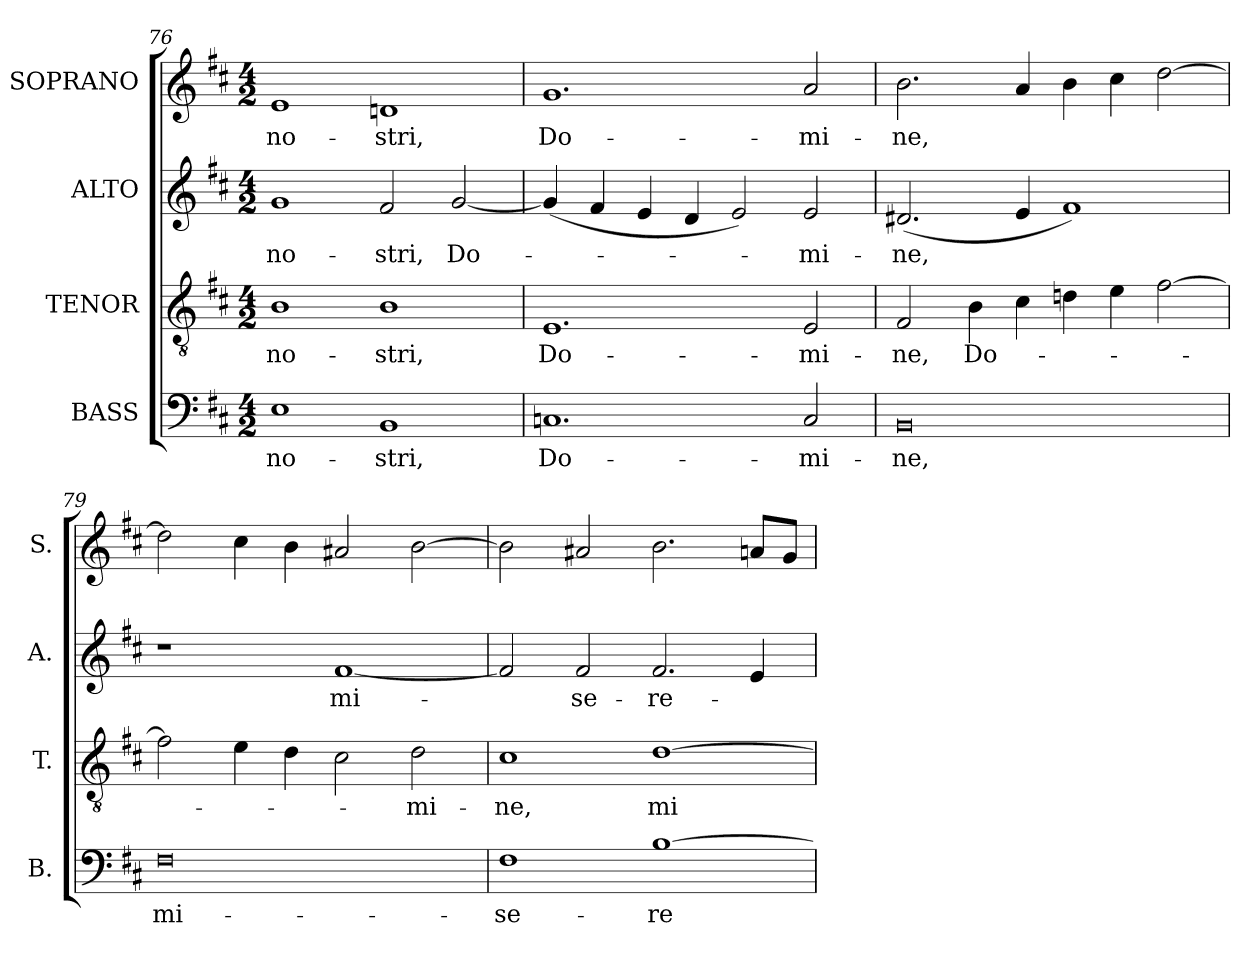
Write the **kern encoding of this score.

**kern	**text	**kern	**text	**kern	**text	**kern	**text
*part4	*part4	*part3	*part3	*part2	*part2	*part1	*part1
*staff4	*staff4	*staff3	*staff3	*staff2	*staff2	*staff1	*staff1
*I"BASS	*	*I"TENOR	*	*I"ALTO	*	*I"SOPRANO	*
*I'B.	*	*I'T.	*	*I'A.	*	*I'S.	*
*clefF4	*	*clefGv2	*	*clefG2	*	*clefG2	*
*	*	*ITrd7c12	*	*	*	*	*
*k[f#c#]	*	*k[f#c#]	*	*k[f#c#]	*	*k[f#c#]	*
*D:	*	*D:	*	*D:	*	*D:	*
*M4/2	*	*M4/2	*	*M4/2	*	*M4/2	*
=76	=76	=76	=76	=76	=76	=76	=76
!	!LO:LY:b:color=#000000	!	!	!	!	!	!
!	!	!	!LO:LY:b:color=#000000	!	!	!	!
!	!	!	!	!	!LO:LY:b:color=#000000	!	!
!	!	!	!	!	!	!	!LO:LY:b:color=#000000
1Ei	no-	1BBi	no-	1gi	no-	1ei	no-
!	!LO:LY:b:color=#000000	!	!	!	!	!	!
!	!	!	!LO:LY:b:color=#000000	!	!	!	!
!	!	!	!	!	!LO:LY:b:color=#000000	!	!
!	!	!	!	!	!	!	!LO:LY:b:color=#000000
1BBi	-stri,	1BBi	-stri,	2f#i/	-stri,	1dni	-stri,
!	!	!	!	!	!LO:LY:b:color=#000000	!	!
.	.	.	.	[2gi/	Do-	.	.
=77	=77	=77	=77	=77	=77	=77	=77
!	!LO:LY:b:color=#000000	!	!	!	!	!	!
!	!	!	!LO:LY:b:color=#000000	!	!	!	!
!	!	!	!	!	!	!	!LO:LY:b:color=#000000
1.Cni	Do-	1.EEi	Do-	(4gi/]	.	1.gi	Do-
.	.	.	.	4f#i/	.	.	.
.	.	.	.	4ei/	.	.	.
.	.	.	.	4di/	.	.	.
.	.	.	.	2ei/)	.	.	.
!	!LO:LY:b:color=#000000	!	!	!	!	!	!
!	!	!	!LO:LY:b:color=#000000	!	!	!	!
!	!	!	!	!	!LO:LY:b:color=#000000	!	!
!	!	!	!	!	!	!	!LO:LY:b:color=#000000
2Ci/	-mi-	2EEi/	-mi-	2ei/	-mi-	2ai/	-mi-
=78	=78	=78	=78	=78	=78	=78	=78
!	!LO:LY:b:color=#000000	!	!	!	!	!	!
!	!	!	!LO:LY:b:color=#000000	!	!	!	!
!	!	!	!	!	!LO:LY:b:color=#000000	!	!
!	!	!	!	!	!	!	!LO:LY:b:color=#000000
0BBi	-ne,	2FF#i/	-ne,	(2.d#Xi/	-ne,	2.bi\	-ne,
!	!	!	!LO:LY:b:color=#000000	!	!	!	!
.	.	4BBi\	Do-	.	.	.	.
.	.	4C#i\	.	4ei/	.	4ai/	.
.	.	4Dni\	.	1f#i)	.	4bi\	.
.	.	4Ei\	.	.	.	4cc#i\	.
.	.	[2F#i\	.	.	.	[2ddi\	.
=79	=79	=79	=79	=79	=79	=79	=79
!	!LO:LY:b:color=#000000	!	!	!	!	!	!
0F#i	mi-	2F#i\]	.	1r	.	2ddi\]	.
.	.	4Ei\	.	.	.	4cc#i\	.
.	.	4Di\	.	.	.	4bi\	.
!	!	!	!	!	!LO:LY:b:color=#000000	!	!
.	.	2C#i\	.	[1f#i	mi-	2a#Xi/	.
!	!	!	!LO:LY:b:color=#000000	!	!	!	!
.	.	2Di\	-mi-	.	.	[2bi\	.
=80	=80	=80	=80	=80	=80	=80	=80
!	!LO:LY:b:color=#000000	!	!	!	!	!	!
!	!	!	!LO:LY:b:color=#000000	!	!	!	!
!	!	!	!	!	!LO:LY:b:color=#000000	!	!
1F#i	-se-	1C#i	-ne,	2f#i/]	-­	2bi\]	.
!	!	!	!	!	!LO:LY:b:color=#000000	!	!
.	.	.	.	2f#i/	se-	2a#Xi/	.
!	!LO:LY:b:color=#000000	!	!	!	!	!	!
!	!	!	!LO:LY:b:color=#000000	!	!	!	!
!	!	!	!	!	!LO:LY:b:color=#000000	!	!
[1Bi	-re-	[1Di	mi-	2.f#i/	-re-	2.bi\	.
.	.	.	.	4ei/	.	8ani/L	.
.	.	.	.	.	.	8gi/J	.
=	=	=	=	=	=	=	=
*-	*-	*-	*-	*-	*-	*-	*-
